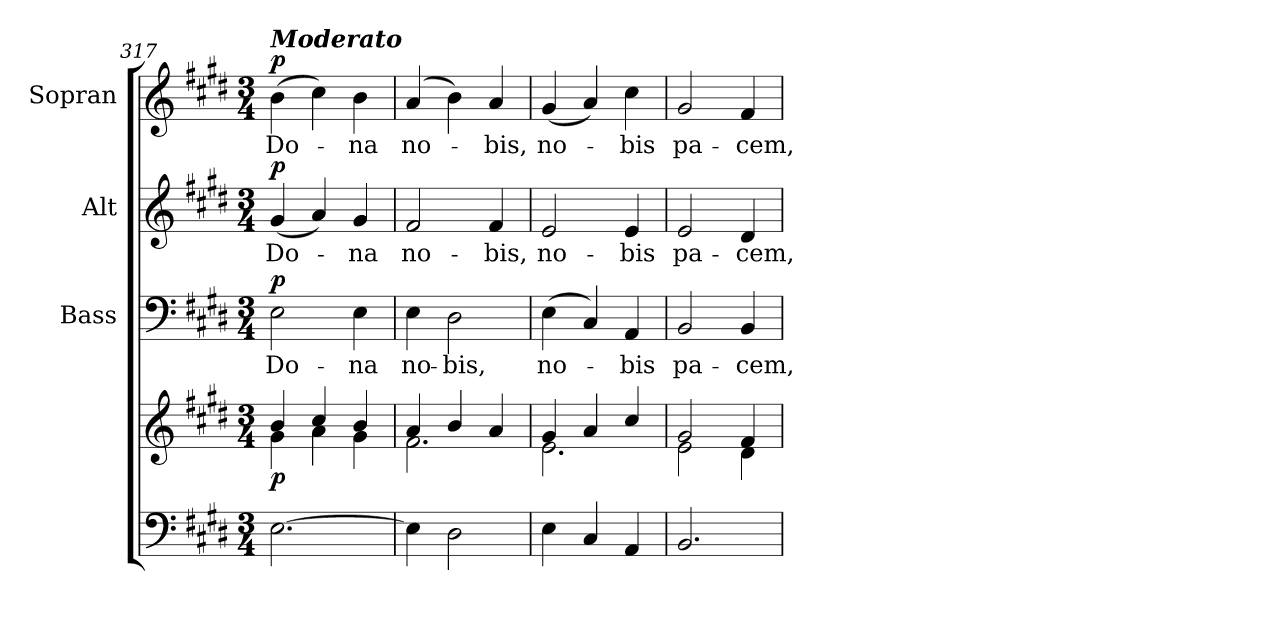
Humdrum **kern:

**kern	**kern	**dynam	**kern	**text	**dynam	**kern	**text	**dynam	**kern	**text	**dynam
*part4	*part4	*part4	*part3	*part3	*part3	*part2	*part2	*part2	*part1	*part1	*part1
*staff5	*staff4	*staff4/5	*staff3	*staff3	*staff3	*staff2	*staff2	*staff2	*staff1	*staff1	*staff1
*	*	*	*I"Bass	*	*	*I"Alt	*	*	*I"Sopran	*	*
*	*	*	*I'B.	*	*	*I'A.	*	*	*I'S.	*	*
*clefF4	*clefG2	*	*clefF4	*	*	*clefG2	*	*	*clefG2	*	*
*k[f#c#g#d#]	*k[f#c#g#d#]	*	*k[f#c#g#d#]	*	*	*k[f#c#g#d#]	*	*	*k[f#c#g#d#]	*	*
*E:	*E:	*	*E:	*	*	*E:	*	*	*E:	*	*
*M3/4	*M3/4	*	*M3/4	*	*	*M3/4	*	*	*M3/4	*	*
=317	=317	=317	=317	=317	=317	=317	=317	=317	=317	=317	=317
*	*^	*	*	*	*	*	*	*	*	*	*
!	!	!	!	!	!	!	!	!	!	!LO:TX:a:Bi:t=Moderato	!	!
!	!	!	!LO:DY:b	!	!LO:LY:b	!LO:DY:a	!	!LO:LY:b	!LO:DY:a	!	!LO:LY:b	!LO:DY:b
[2.E\	4b/	4g#\	p	2E\	Do-	p	(<4g#/	Do-	p	(>4b\	Do-	p
.	4cc#/	4a\	.	.	.	.	4a/)	.	.	4cc#\)	.	.
!	!	!	!	!	!LO:LY:b	!	!	!LO:LY:b	!	!	!LO:LY:b	!
.	4b/	4g#\	.	4E\	-na	.	4g#/	-na	.	4b\	-na	.
=318	=318	=318	=318	=318	=318	=318	=318	=318	=318	=318	=318	=318
!	!	!	!	!	!LO:LY:b	!	!	!LO:LY:b	!	!	!LO:LY:b	!
4E\]	4a/	2.f#\	.	4E\	no-	.	2f#/	no-	.	(4a/	no-	.
!	!	!	!	!	!LO:LY:b	!	!	!	!	!	!	!
2D#\	4b/	.	.	2D#\	-bis,	.	.	.	.	4b\)	.	.
!	!	!	!	!	!	!	!	!LO:LY:b	!	!	!LO:LY:b	!
.	4a/	.	.	.	.	.	4f#/	-bis,	.	4a/	-bis,	.
!!LO:LB:g=z
=319	=319	=319	=319	=319	=319	=319	=319	=319	=319	=319	=319	=319
!	!	!	!	!	!LO:LY:b	!	!	!LO:LY:b	!	!	!LO:LY:b	!
4E\	4g#/	2.e\	.	(>4E\	no-	.	2e/	no-	.	(<4g#/	no-	.
4C#/	4a/	.	.	4C#/)	.	.	.	.	.	4a/)	.	.
!	!	!	!	!	!LO:LY:b	!	!	!LO:LY:b	!	!	!LO:LY:b	!
4AA/	4cc#/	.	.	4AA/	-bis	.	4e/	-bis	.	4cc#\	-bis	.
=320	=320	=320	=320	=320	=320	=320	=320	=320	=320	=320	=320	=320
!	!	!	!	!	!LO:LY:b	!	!	!LO:LY:b	!	!	!LO:LY:b	!
2.BB/	2g#/	2e\	.	2BB/	pa-	.	2e/	pa-	.	2g#/	pa-	.
!	!	!	!	!	!LO:LY:b	!	!	!LO:LY:b	!	!	!LO:LY:b	!
.	4f#/	4d#\	.	4BB/	-cem,	.	4d#/	-cem,	.	4f#/	-cem,	.
*	*v	*v	*	*	*	*	*	*	*	*	*	*
=	=	=	=	=	=	=	=	=	=	=	=
*-	*-	*-	*-	*-	*-	*-	*-	*-	*-	*-	*-
